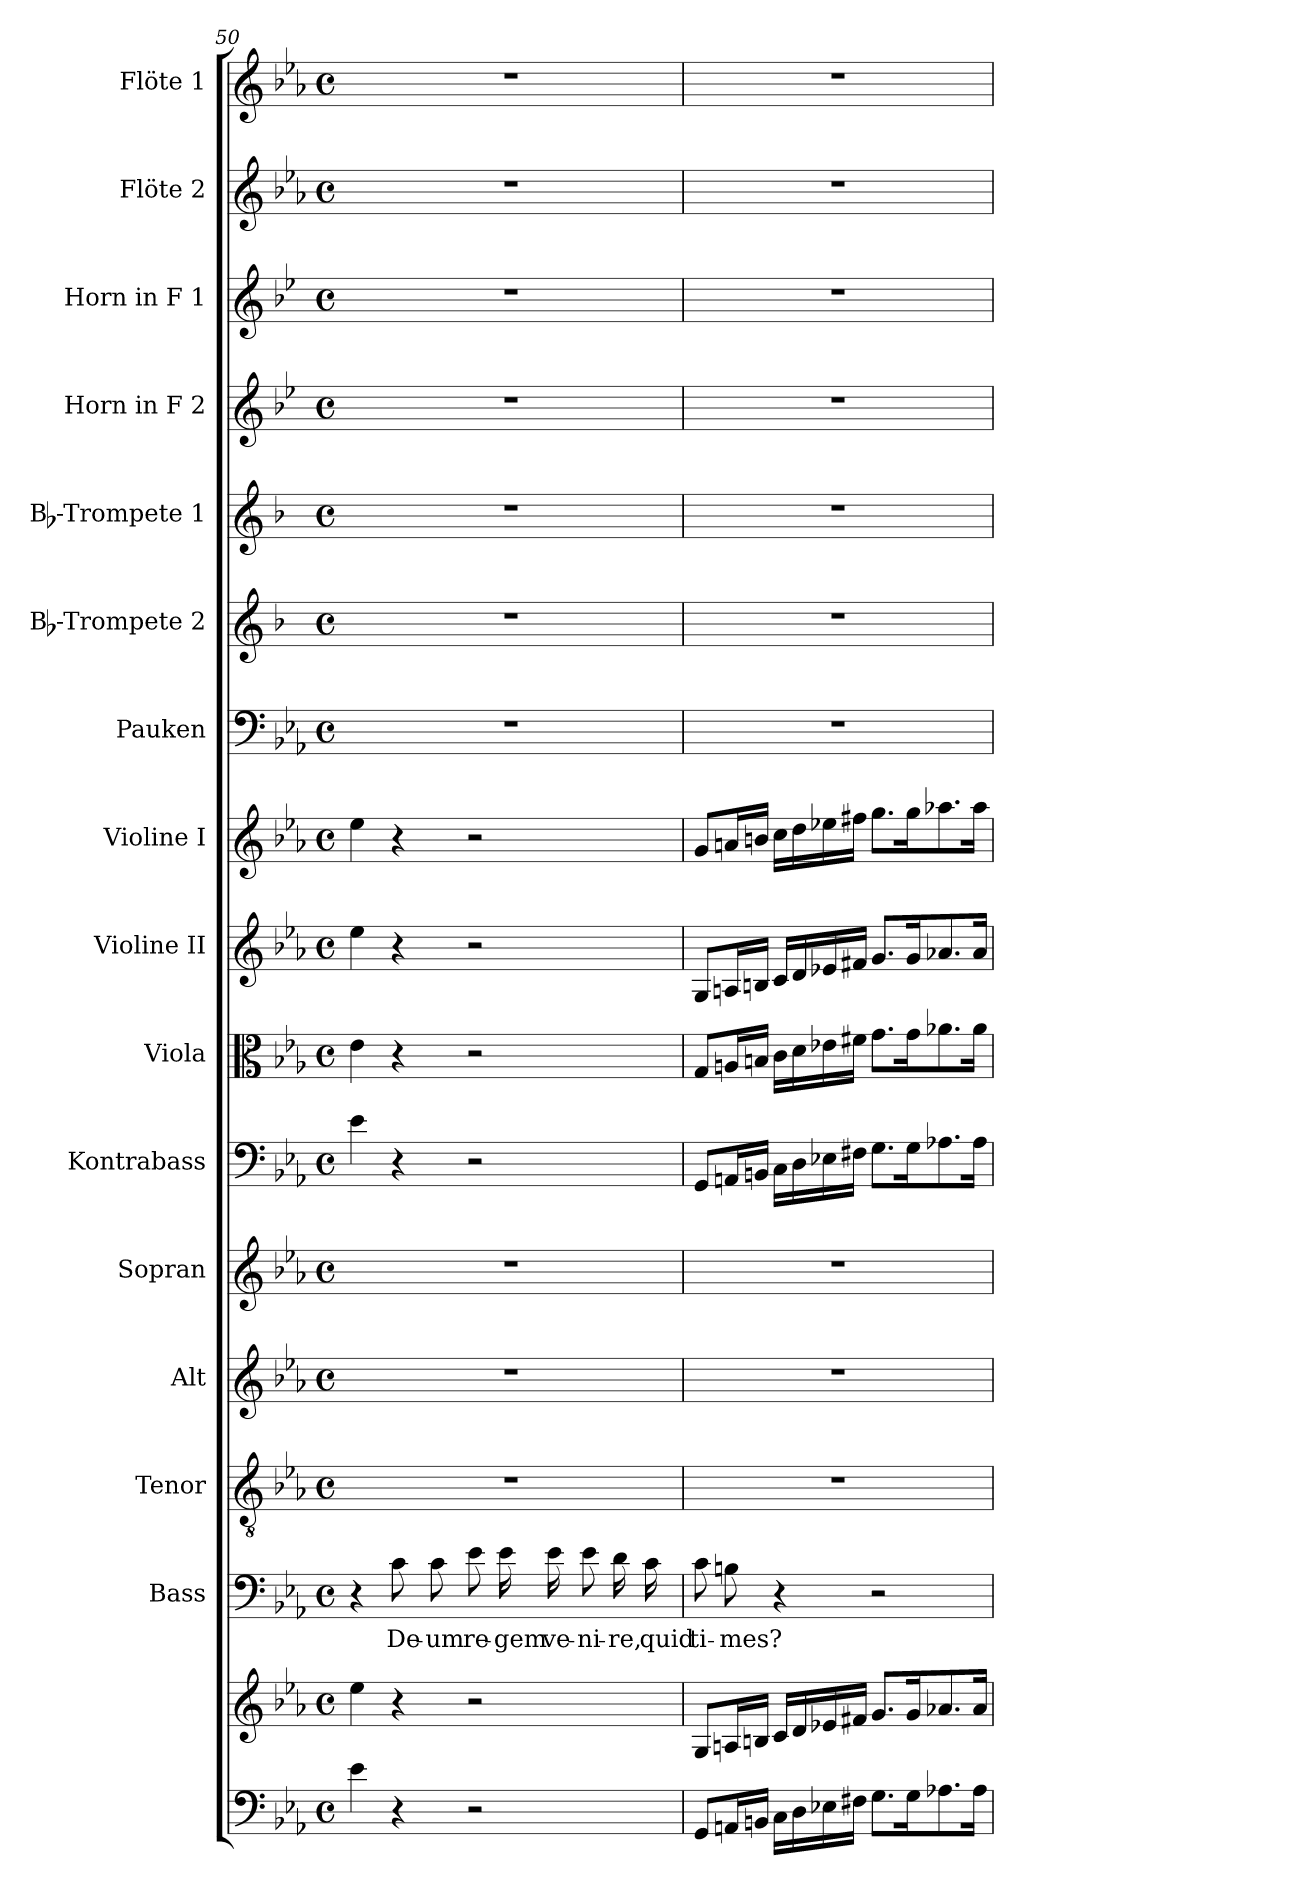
**kern	**kern	**kern	**text	**kern	**kern	**kern	**kern	**kern	**kern	**kern	**kern	**kern	**kern	**kern	**kern	**kern	**kern
*part16	*part16	*part15	*part15	*part14	*part13	*part12	*part11	*part10	*part9	*part8	*part7	*part6	*part5	*part4	*part3	*part2	*part1
*staff17	*staff16	*staff15	*staff15	*staff14	*staff13	*staff12	*staff11	*staff10	*staff9	*staff8	*staff7	*staff6	*staff5	*staff4	*staff3	*staff2	*staff1
*	*	*I"Bass	*	*I"Tenor	*I"Alt	*I"Sopran	*I"Kontrabass	*I"Viola	*I"Violine II	*I"Violine I	*I"Pauken	*I"Bb-Trompete 2	*I"Bb-Trompete 1	*I"Horn in F 2	*I"Horn in F 1	*I"Flöte 2	*I"Flöte 1
*	*	*I'B.	*	*I'T.	*I'A.	*I'S.	*I'Kb.	*I'Vla.	*I'Vl. II	*I'Vl. I	*I'Pk.	*I'Bb Trp. 2	*I'Bb Trp. 1	*	*	*I'Fl. 2	*I'Fl. 1
*clefF4	*clefG2	*clefF4	*	*clefGv2	*clefG2	*clefG2	*clefF4	*clefC3	*clefG2	*clefG2	*clefF4	*clefG2	*clefG2	*clefG2	*clefG2	*clefG2	*clefG2
*	*	*	*	*	*	*	*ITrd7c12	*	*	*	*	*ITrd1c2	*ITrd1c2	*ITrd4c7	*ITrd4c7	*	*
*k[b-e-a-]	*k[b-e-a-]	*k[b-e-a-]	*	*k[b-e-a-]	*k[b-e-a-]	*k[b-e-a-]	*k[b-e-a-]	*k[b-e-a-]	*k[b-e-a-]	*k[b-e-a-]	*k[b-e-a-]	*k[b-e-a-]	*k[b-e-a-]	*k[b-e-a-]	*k[b-e-a-]	*k[b-e-a-]	*k[b-e-a-]
*E-:	*E-:	*E-:	*	*E-:	*E-:	*E-:	*E-:	*E-:	*E-:	*E-:	*E-:	*E-:	*E-:	*E-:	*E-:	*E-:	*E-:
*M4/4	*M4/4	*M4/4	*	*M4/4	*M4/4	*M4/4	*M4/4	*M4/4	*M4/4	*M4/4	*M4/4	*M4/4	*M4/4	*M4/4	*M4/4	*M4/4	*M4/4
*met(c)	*met(c)	*met(c)	*	*met(c)	*met(c)	*met(c)	*met(c)	*met(c)	*met(c)	*met(c)	*met(c)	*met(c)	*met(c)	*met(c)	*met(c)	*met(c)	*met(c)
=50	=50	=50	=50	=50	=50	=50	=50	=50	=50	=50	=50	=50	=50	=50	=50	=50	=50
4e-\	4ee-\	4r	.	1r	1r	1r	4E-\	4e-\	4ee-\	4ee-\	1r	1r	1r	1r	1r	1r	1r
!	!	!	!LO:LY:b	!	!	!	!	!	!	!	!	!	!	!	!	!	!
4r	4r	8c\	De-	.	.	.	4r	4r	4r	4r	.	.	.	.	.	.	.
!	!	!	!LO:LY:b	!	!	!	!	!	!	!	!	!	!	!	!	!	!
.	.	8c\	-um	.	.	.	.	.	.	.	.	.	.	.	.	.	.
!	!	!	!LO:LY:b	!	!	!	!	!	!	!	!	!	!	!	!	!	!
2r	2r	8e-\	re-	.	.	.	2r	2r	2r	2r	.	.	.	.	.	.	.
!	!	!	!LO:LY:b	!	!	!	!	!	!	!	!	!	!	!	!	!	!
.	.	16e-\	-gem	.	.	.	.	.	.	.	.	.	.	.	.	.	.
!	!	!	!LO:LY:b	!	!	!	!	!	!	!	!	!	!	!	!	!	!
.	.	16e-\	ve-	.	.	.	.	.	.	.	.	.	.	.	.	.	.
!	!	!	!LO:LY:b	!	!	!	!	!	!	!	!	!	!	!	!	!	!
.	.	8e-\	-ni-	.	.	.	.	.	.	.	.	.	.	.	.	.	.
!	!	!	!LO:LY:b	!	!	!	!	!	!	!	!	!	!	!	!	!	!
.	.	16d\	-re,	.	.	.	.	.	.	.	.	.	.	.	.	.	.
!	!	!	!LO:LY:b	!	!	!	!	!	!	!	!	!	!	!	!	!	!
.	.	16c\	quid	.	.	.	.	.	.	.	.	.	.	.	.	.	.
=51	=51	=51	=51	=51	=51	=51	=51	=51	=51	=51	=51	=51	=51	=51	=51	=51	=51
!	!	!	!LO:LY:b	!	!	!	!	!	!	!	!	!	!	!	!	!	!
8GG/L	8G/L	8c\	ti-	1r	1r	1r	8GGG/L	8G/L	8G/L	8g/L	1r	1r	1r	1r	1r	1r	1r
!	!	!	!LO:LY:b	!	!	!	!	!	!	!	!	!	!	!	!	!	!
16AAn/L	16An/L	8Bn\	-mes?	.	.	.	16AAAn/L	16An/L	16An/L	16an/L	.	.	.	.	.	.	.
16BBn/JJ	16Bn/JJ	.	.	.	.	.	16BBBn/JJ	16Bn/JJ	16Bn/JJ	16bn/JJ	.	.	.	.	.	.	.
16C\LL	16c/LL	4r	.	.	.	.	16CC\LL	16c\LL	16c/LL	16cc\LL	.	.	.	.	.	.	.
16D\	16d/	.	.	.	.	.	16DD\	16d\	16d/	16dd\	.	.	.	.	.	.	.
16E-X\	16e-X/	.	.	.	.	.	16EE-X\	16e-X\	16e-X/	16ee-X\	.	.	.	.	.	.	.
16F#X\JJ	16f#X/JJ	.	.	.	.	.	16FF#X\JJ	16f#X\JJ	16f#X/JJ	16ff#X\JJ	.	.	.	.	.	.	.
8.G\L	8.g/L	2r	.	.	.	.	8.GG\L	8.g\L	8.g/L	8.gg\L	.	.	.	.	.	.	.
16G\k	16g/k	.	.	.	.	.	16GG\k	16g\k	16g/k	16gg\k	.	.	.	.	.	.	.
8.A-X\	8.a-X/	.	.	.	.	.	8.AA-X\	8.a-X\	8.a-X/	8.aa-X\	.	.	.	.	.	.	.
16A-\Jk	16a-/Jk	.	.	.	.	.	16AA-\Jk	16a-\Jk	16a-/Jk	16aa-\Jk	.	.	.	.	.	.	.
=	=	=	=	=	=	=	=	=	=	=	=	=	=	=	=	=	=
*-	*-	*-	*-	*-	*-	*-	*-	*-	*-	*-	*-	*-	*-	*-	*-	*-	*-
